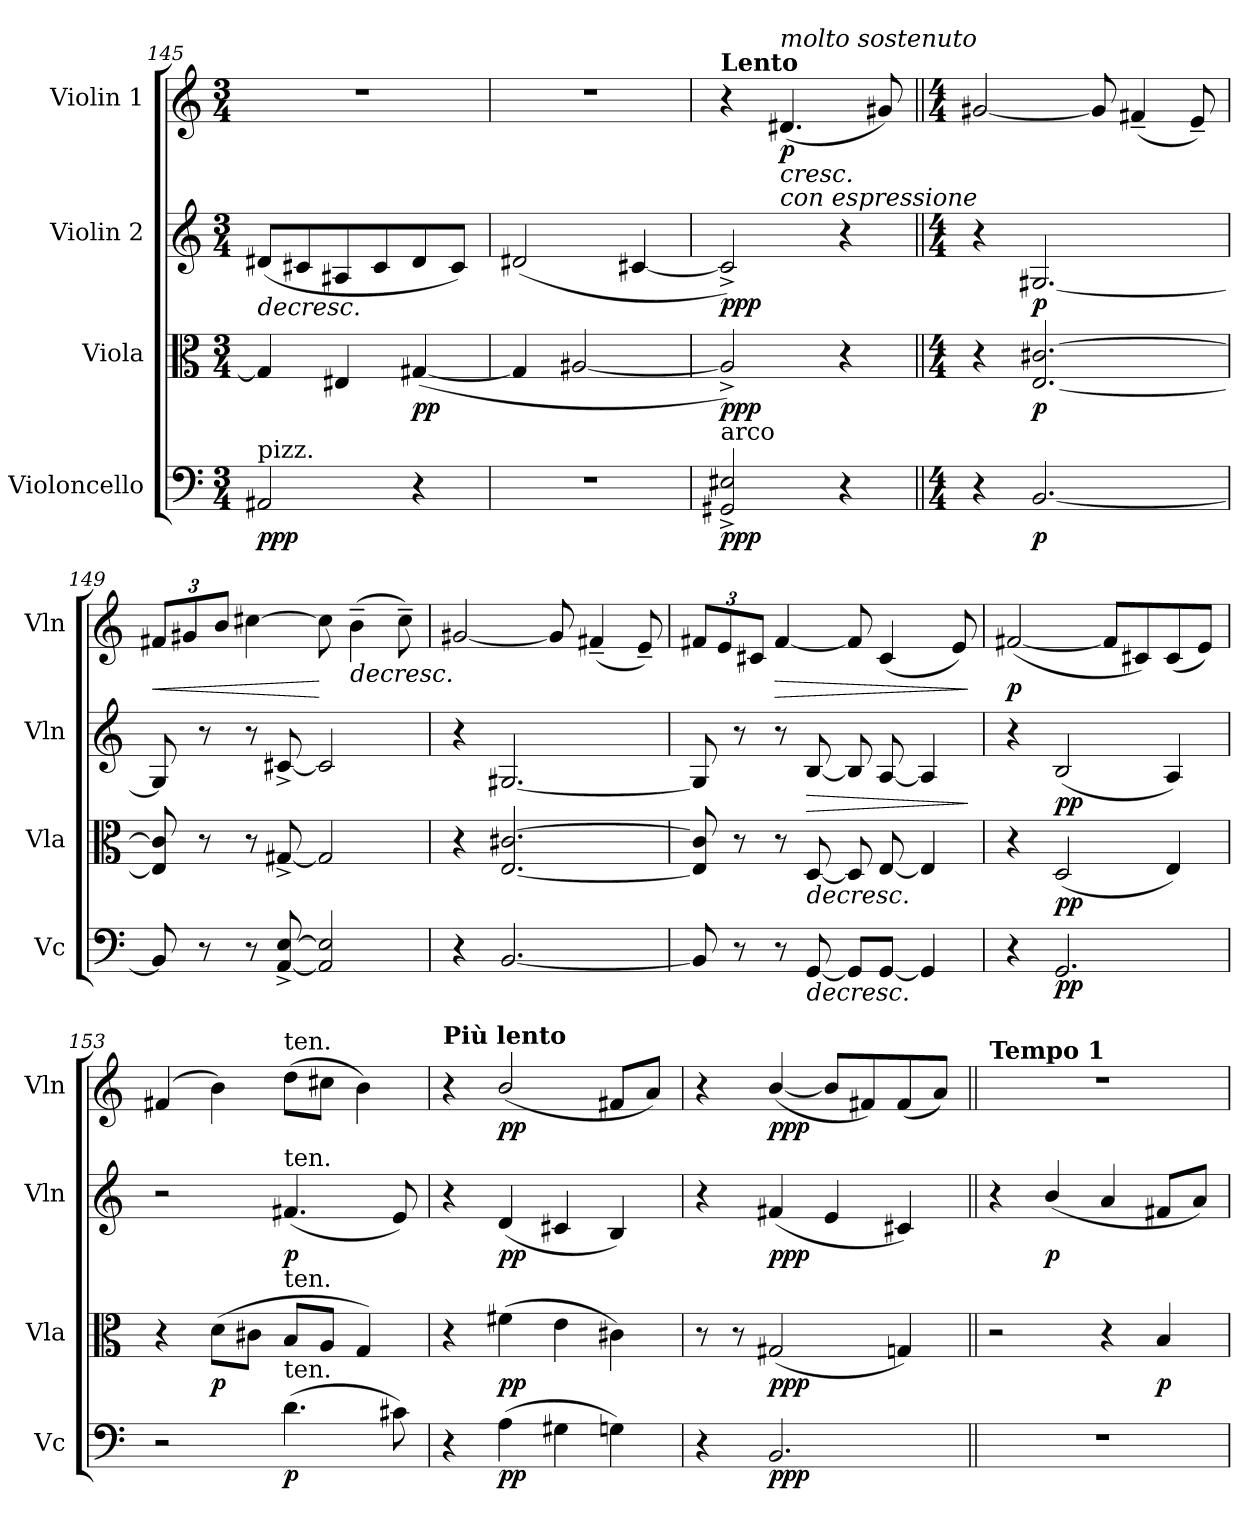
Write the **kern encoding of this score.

**kern	**dynam	**kern	**dynam	**kern	**dynam	**kern	**dynam
*part4	*part4	*part3	*part3	*part2	*part2	*part1	*part1
*staff4	*staff4	*staff3	*staff3	*staff2	*staff2	*staff1	*staff1
*I"Violoncello	*	*I"Viola	*	*I"Violin 2	*	*I"Violin 1	*
*I'Vc	*	*I'Vla	*	*I'Vln	*	*I'Vln	*
*clefF4	*	*clefC3	*	*clefG2	*	*clefG2	*
*k[]	*	*k[]	*	*k[]	*	*k[]	*
*M3/4	*	*M3/4	*	*M3/4	*	*M3/4	*
*MM64	*	*MM64	*	*MM64	*	*MM64	*
=145	=145	=145	=145	=145	=145	=145	=145
!LO:TX:a:t=pizz.	!	!	!	!	!	!	!
!	!LO:DY:b	!	!	!	!LO:HP:b	!	!
2AA#X/	ppp	4G#/]	.	(<8d#X/L	>	2.r	.
.	.	.	.	8c#X/	.	.	.
.	.	4E#X/	.	8A#X/	.	.	.
.	.	.	.	8c#/	.	.	.
!	!	!	!LO:DY:b	!	!	!	!
4r	.	(>[4G#X/	pp	8d#/	.	.	.
.	.	.	.	8c#/J)	.	.	.
=146	=146	=146	=146	=146	=146	=146	=146
*	*	*	*	*	*	*MM58	*
2.r	.	4G#/]	.	(<2d#X/	.	2.r	.
.	.	[2A#X/	.	.	.	.	.
.	.	.	.	[4c#X/	.	.	.
=147	=147	=147	=147	=147	=147	=147	=147
!	!	!	!	!	!	!LO:TX:a:B:t=Lento	!
!LO:TX:a:t=arco	!	!	!	!	!	!	!
!	!LO:DY:b	!	!LO:DY:b	!	!LO:DY:b	!	!
2GG#X/^ 2E#X/^	ppp	2A#^/])	ppp	2c#^/])	ppp	4r	.
!	!	!	!	!	!	!LO:TX:a:i:t=molto sostenuto	!
!	!	!	!	!	!	!LO:TX:b:i:t=con espressione	!
!	!	!	!	!	!	!	!LO:HP:b
!	!	!	!	!	!	!	!LO:DY:n=1:b
.	.	.	.	.	.	(<4.d#X/	< p
4r	.	4r	.	4r	.	.	.
.	.	.	.	.	.	8g#X/)	.
=148||	=148||	=148||	=148||	=148||	=148||	=148||	=148||
*M4/4	*	*M4/4	*	*M4/4	*	*M4/4	*
4r	.	4r	.	4r	.	[2g#X/	.
!	!LO:DY:b	!	!LO:DY:b	!	!LO:DY:b	!	!
[2.BB/	p	[2.E/ [2.c#X/	p	[2.G#X/	p	.	.
.	.	.	.	.	.	8g#/]	.
.	.	.	.	.	.	(<4f#X~/	.
.	.	.	.	.	.	8e~/)	.
=149	=149	=149	=149	=149	=149	=149	=149
*	*	*	*	*	*	*Xbrackettup	*
!	!	!	!	!	!	!	!LO:HP:b
8BB/]	.	8E/] 8c#/]	.	8G#/]	.	12f#X/L	<
.	.	.	.	.	.	12g#X/	.
8r	.	8r	.	8r	.	.	.
.	.	.	.	.	.	12b/J	.
8r	.	8r	.	8r	.	[4cc#X\	.
[8AA/^ [8E/^	.	[8G#X^/	.	[8c#X^/	.	.	.
2AA/] 2E/]	.	2G#/]	.	2c#/]	.	8cc#\]	[
!	!	!	!	!	!	!	!LO:HP:b
.	.	.	.	.	.	(>4b~\	>
.	.	.	.	.	.	8cc#~\)	.
.	.	.	.	.	.	.	[
=150	=150	=150	=150	=150	=150	=150	=150
4r	.	4r	.	4r	.	[2g#X/	.
[2.BB/	.	[2.E/ [2.c#X/	.	[2.G#X/	.	.	.
.	.	.	.	.	.	8g#/]	.
.	.	.	.	.	.	(<4f#X~/	.
.	.	.	.	.	.	8e~/)	.
=151	=151	=151	=151	=151	=151	=151	=151
8BB/]	.	8E/] 8c#/]	.	8G#/]	.	12f#X/L	.
.	.	.	.	.	.	12e/	.
8r	.	8r	.	8r	.	.	.
.	.	.	.	.	.	12c#X/J	.
!	!	!	!	!	!	!	!LO:HP:b
8r	.	8r	.	8r	.	[4f#/	>
!	!LO:HP:b	!	!LO:HP:b	!	!LO:HP:b	!	!
[8GG/	>	[8D/	>	[8B/	>	.	.
8GG/L]	.	8D/]	.	8B/]	.	8f#/]	.
[8GG/J	.	[8E/	.	[8A/	.	(<4c#/	.
4GG/]	.	4E/]	.	4A/]	.	.	.
.	.	.	.	.	.	8e/)	.
.	.	.	.	.	]	.	]
=152	=152	=152	=152	=152	=152	=152	=152
!	!	!	!	!	!	!	!LO:DY:b
4r	.	4r	.	4r	.	(<[2f#X/	p
!	!LO:DY:b	!	!LO:DY:b	!	!LO:DY:b	!	!
2.GG/	pp	(<2D/	pp	(<2B/	pp	.	.
.	.	.	.	.	.	8f#/L]	.
.	.	.	.	.	.	8c#X/)	.
.	.	4E/)	.	4A/)	.	(<8c#/	.
.	.	.	.	.	.	8e/J)	.
=153	=153	=153	=153	=153	=153	=153	=153
2r	.	4r	.	2r	.	(>4f#X/	.
!	!	!	!LO:DY:b	!	!	!	!
.	.	(>8d\L	p	.	.	4b\)	.
.	.	8c#X\J	.	.	.	.	.
!	!	!	!	!	!	!LO:TX:a:t=ten.	!
!	!	!	!	!LO:TX:a:t=ten.	!	!	!
!	!	!LO:TX:a:t=ten.	!	!	!	!	!
!LO:TX:a:t=ten.	!	!	!	!	!	!	!
!	!LO:DY:b	!	!	!	!LO:DY:b	!	!
(>4.d\	p	8B/L	.	(<4.f#X/	p	(>8dd\L	.
.	.	8A/J	.	.	.	8cc#X\J	.
.	.	4G/)	.	.	.	4b\)	.
8c#X\)	.	.	.	8e/)	.	.	.
.	]	.	]	.	]	.	]
=154	=154	=154	=154	=154	=154	=154	=154
!	!	!	!	!	!	!LO:TX:a:B:t=Più lento	!
4r	.	4r	.	4r	.	4r	.
!	!LO:DY:b	!	!LO:DY:b	!	!LO:DY:b	!	!LO:DY:b
(>4A\	pp	(>4f#X\	pp	(<4d/	pp	(<2b/	pp
4G#X\	.	4e\	.	4c#X/	.	.	.
4Gn\)	.	4c#X\)	.	4B/)	.	8f#X/L	.
.	.	.	.	.	.	8a/J)	.
=155	=155	=155	=155	=155	=155	=155	=155
4r	.	8r	.	4r	.	4r	.
.	.	8r	.	.	.	.	.
!	!LO:DY:b	!	!LO:DY:b	!	!LO:DY:b	!	!LO:DY:b
2.BB/	ppp	(<2G#X/	ppp	(<4f#X/	ppp	(<[4b/	ppp
.	.	.	.	4e/	.	8b/L]	.
.	.	.	.	.	.	8f#X/)	.
.	.	4Gn/)	.	4c#X/)	.	(<8f#/	.
.	.	.	.	.	.	8a/J)	.
=156||	=156||	=156||	=156||	=156||	=156||	=156||	=156||
!	!	!	!	!	!	!LO:TX:a:B:t=Tempo 1	!
1r	.	2r	.	4r	.	1r	.
!	!	!	!	!	!LO:DY:b	!	!
.	.	.	.	(<4b/	p	.	.
.	.	4r	.	4a/	.	.	.
!	!	!	!LO:DY:b	!	!	!	!
.	.	4B/	p	8f#X/L	.	.	.
.	.	.	.	8a/J)	.	.	.
=	=	=	=	=	=	=	=
*-	*-	*-	*-	*-	*-	*-	*-
